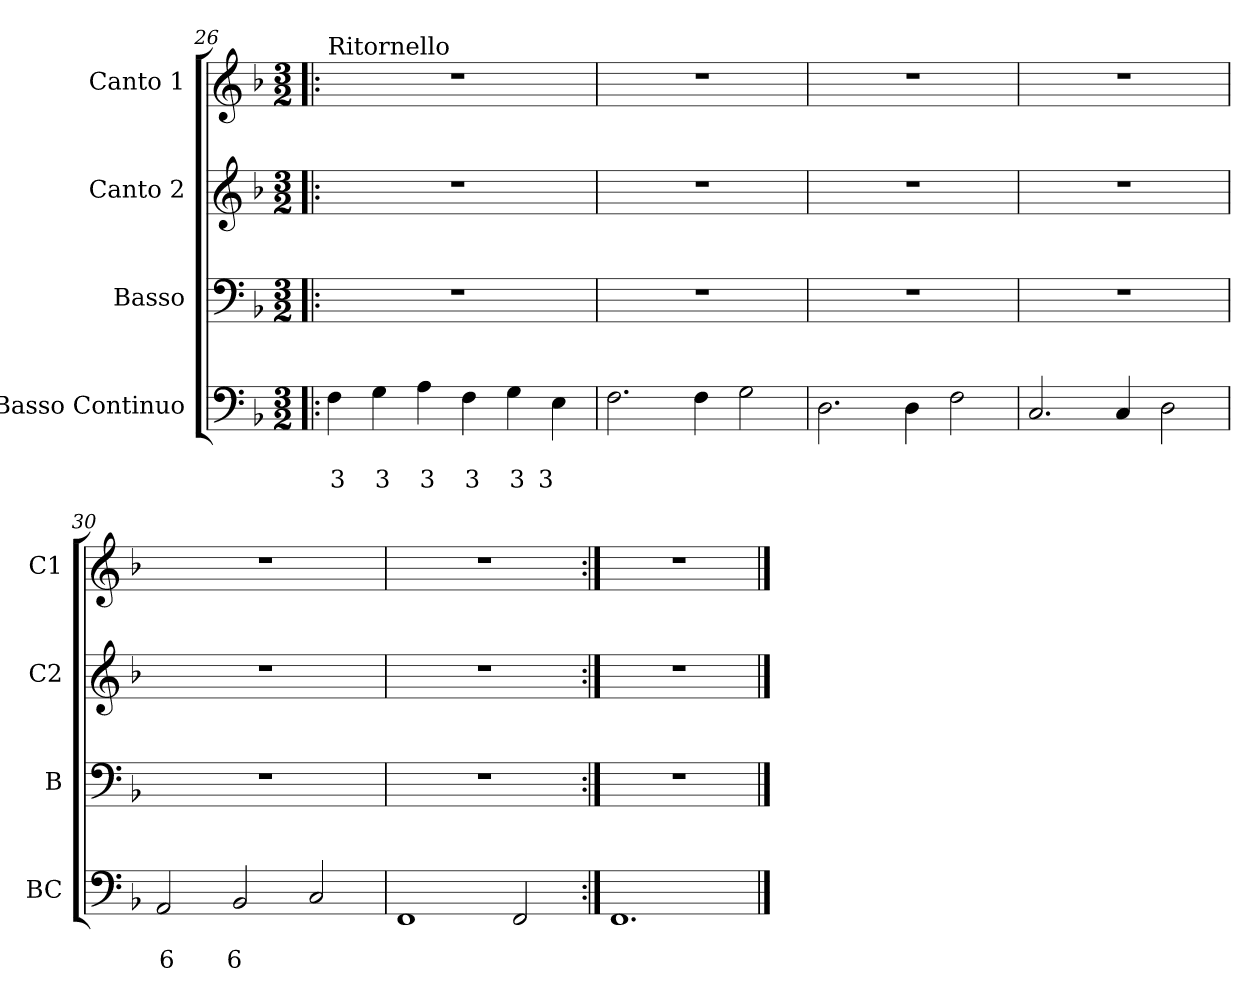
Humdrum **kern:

**kern	**text	**text	**kern	**kern	**kern
*part4	*part4	*part4	*part3	*part2	*part1
*staff4	*staff4	*staff4	*staff3	*staff2	*staff1
*I"Basso Continuo	*	*	*I"Basso	*I"Canto 2	*I"Canto 1
*I'BC	*	*	*I'B	*I'C2	*I'C1
*clefF4	*	*	*clefF4	*clefG2	*clefG2
*k[b-]	*	*	*k[b-]	*k[b-]	*k[b-]
*F:	*	*	*F:	*F:	*F:
*M3/2	*	*	*M3/2	*M3/2	*M3/2
=26!|:	=26!|:	=26!|:	=26!|:	=26!|:	=26!|:
!	!	!	!	!	!LO:TX:a:t=Ritornello
!	!	!LO:LY:b	!	!	!
4F\	.	3	1.r	1.r	1.r
!	!	!LO:LY:b	!	!	!
4G\	.	3	.	.	.
!	!	!LO:LY:b	!	!	!
4A\	.	3	.	.	.
!	!	!LO:LY:b	!	!	!
4F\	.	3	.	.	.
!	!	!LO:LY:b	!	!	!
4G\	.	3	.	.	.
!	!	!LO:LY:b	!	!	!
4E\	.	3	.	.	.
=27	=27	=27	=27	=27	=27
2.F\	.	.	1.r	1.r	1.r
4F\	.	.	.	.	.
2G\	.	.	.	.	.
=28	=28	=28	=28	=28	=28
2.D\	.	.	1.r	1.r	1.r
4D\	.	.	.	.	.
2F\	.	.	.	.	.
=29	=29	=29	=29	=29	=29
2.C/	.	.	1.r	1.r	1.r
4C/	.	.	.	.	.
2D\	.	.	.	.	.
!!LO:LB:g=z
=30	=30	=30	=30	=30	=30
!	!	!LO:LY:b	!	!	!
2AA/	.	6	1.r	1.r	1.r
!	!	!LO:LY:b	!	!	!
2BB-/	.	6	.	.	.
2C/	.	.	.	.	.
=31	=31	=31	=31	=31	=31
1FF	.	.	1.r	1.r	1.r
2FF/	.	.	.	.	.
=32:|!	=32:|!	=32:|!	=32:|!	=32:|!	=32:|!
1.FF	.	.	1.r	1.r	1.r
==	==	==	==	==	==
*-	*-	*-	*-	*-	*-
